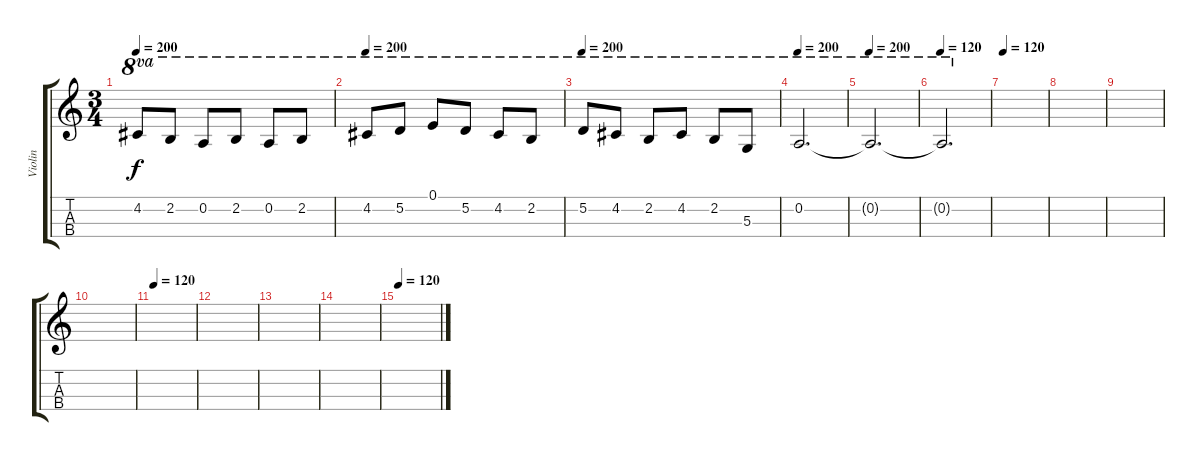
\track ("Violin" "Violin") {instrument violin}
\staff {score tabs}
\tuning (E5 A4 D4 G3) {hide}
\ts (3 4)
\tempo 200
\clef g2
\ks c
4.2.8{ot 8va dy f} 2.2.8{ot 8va} 0.2.8{ot 8va} 2.2.8{ot 8va} 0.2.8{ot 8va} 2.2.8{ot 8va} |
\tempo 200
4.2.8{ot 8va} 5.2.8{ot 8va} 0.1.8{ot 8va} 5.2.8{ot 8va} 4.2.8{ot 8va} 2.2.8{ot 8va} |
\tempo 200
5.2.8{ot 8va} 4.2.8{ot 8va} 2.2.8{ot 8va} 4.2.8{ot 8va} 2.2.8{ot 8va} 5.3.8{ot 8va} |
\tempo 200
0.2.2{d ot 8va} |
\tempo 200
0.2{t}.2{d ot 8va volume 12} |
\tempo 120
0.2{t}.2{d ot 8va volume 11} |
\tempo 120
|
|
|
|
\tempo 120
|
|
|
|
\tempo 120
